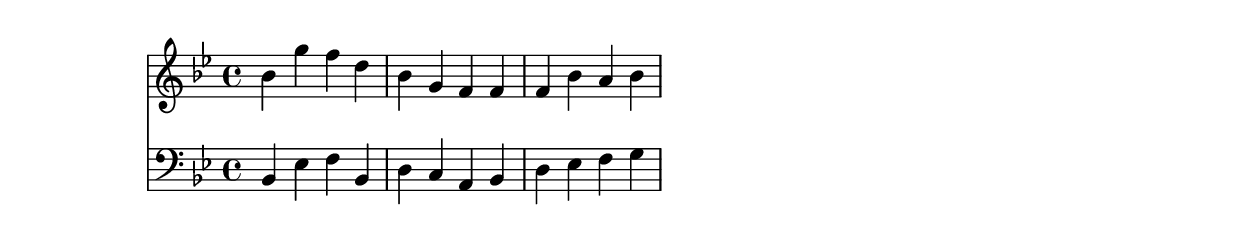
{
	<<
		\new Staff {
			\time 4/4
			\clef treble
			\key bes \major
			bes'4 g''4 f''4 d''4 bes'4 g'4 f'4 f'4 f'4 bes'4 a'4 bes'4 
		}
		\new Staff {
			\clef bass
			\key bes \major
			bes,4 ees4 f4 bes,4 d4 c4 a,4 bes,4 d4 ees4 f4 g4 
		}
	>>
}